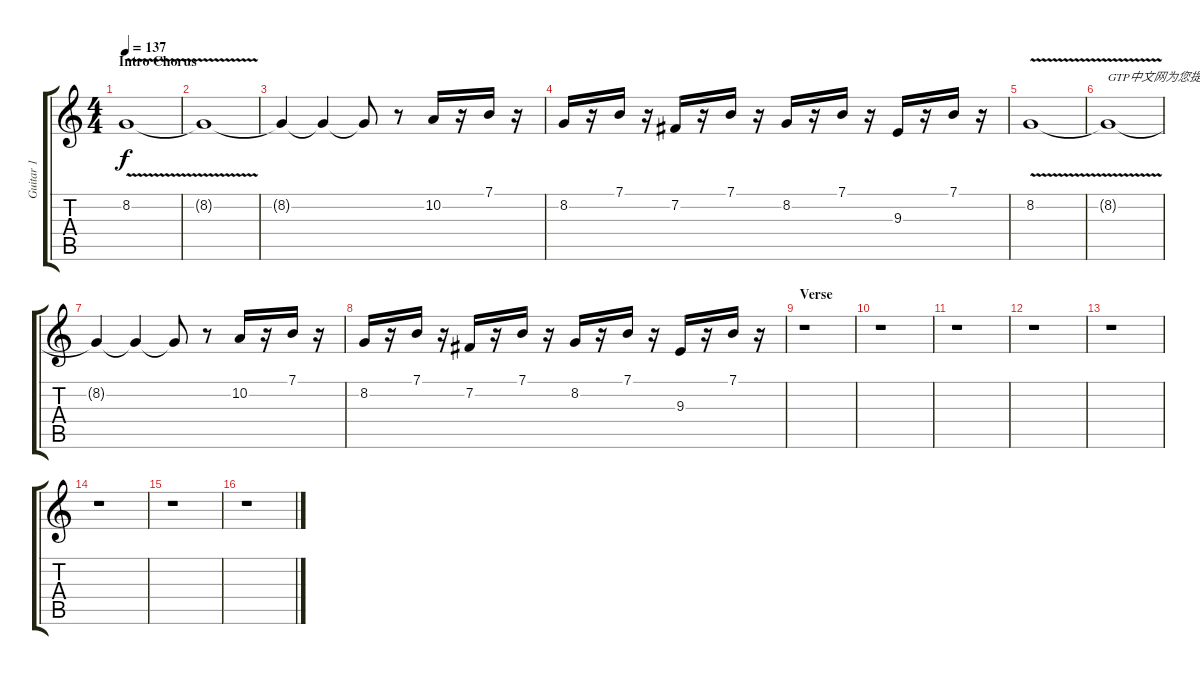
\track ("Guitar 1" "Guitar 1") {instrument violin}
\staff {score tabs}
\tuning (E4 B3 G3 D3 A2 E2) {hide}
\ts (4 4)
\section ("" "Intro Chorus")
\tempo 137
\clef g2
\ks c
8.2{v}.1{dy f instrument violin} |
8.2{t}.1 |
8.2{t}.4 8.2{t}.4 8.2{t}.8 r.8 10.2.16 r.16 7.1.16 r.16 |
8.2.16 r.16 7.1.16 r.16 7.2.16 r.16 7.1.16 r.16 8.2.16 r.16 7.1.16 r.16 9.3.16 r.16 7.1.16 r.16 |
8.2{v}.1 |
8.2{t}.1{txt "GTP中文网为您提供优秀的谱子"} |
8.2{t}.4 8.2{t}.4 8.2{t}.8 r.8 10.2.16 r.16 7.1.16 r.16 |
8.2.16 r.16 7.1.16 r.16 7.2.16 r.16 7.1.16 r.16 8.2.16 r.16 7.1.16 r.16 9.3.16 r.16 7.1.16 r.16 |
\section ("" "Verse")
r.1 |
r.1 |
r.1 |
r.1 |
r.1 |
r.1 |
r.1 |
r.1
